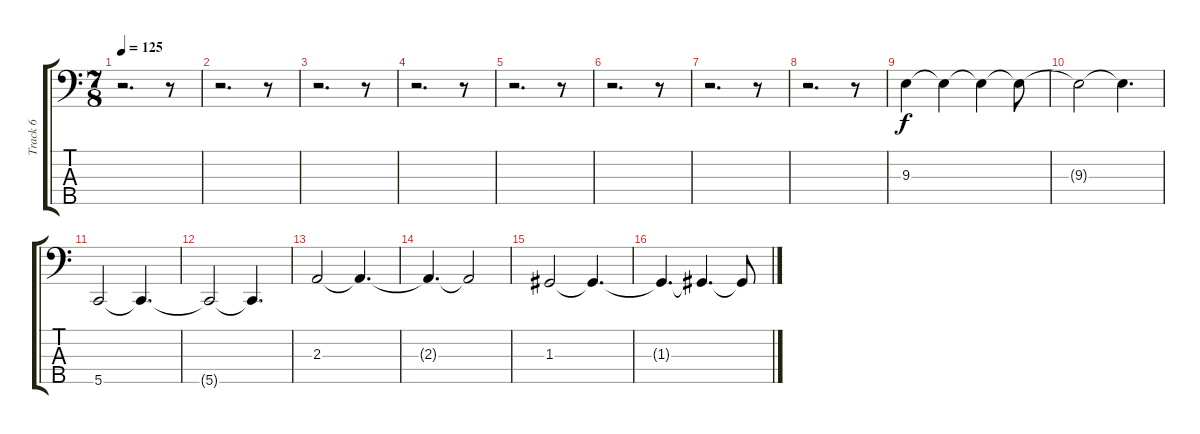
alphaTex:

\track ("Track 6" "Track 6") {instrument fretlessbass}
\staff {score tabs}
\tuning (F2 C2 G1 D1 G0) {hide}
\ts (7 8)
\tempo 125
\clef f4
\ks c
r.2{d dy f} r.8 |
r.2{d} r.8 |
r.2{d} r.8 |
r.2{d} r.8 |
r.2{d} r.8 |
r.2{d} r.8 |
r.2{d} r.8 |
r.2{d} r.8 |
9.3.4 9.3{t}.4 9.3{t}.4 9.3{t}.8 |
9.3{t}.2 9.3{t}.4{d} |
5.5.2 5.5{t}.4{d} |
5.5{t}.2 5.5{t}.4{d} |
2.3.2 2.3{t}.4{d} |
2.3{t}.4{d} 2.3{t}.2 |
1.3.2 1.3{t}.4{d} |
1.3{t}.4{d} 1.3{t}.4{d} 1.3{t}.8
